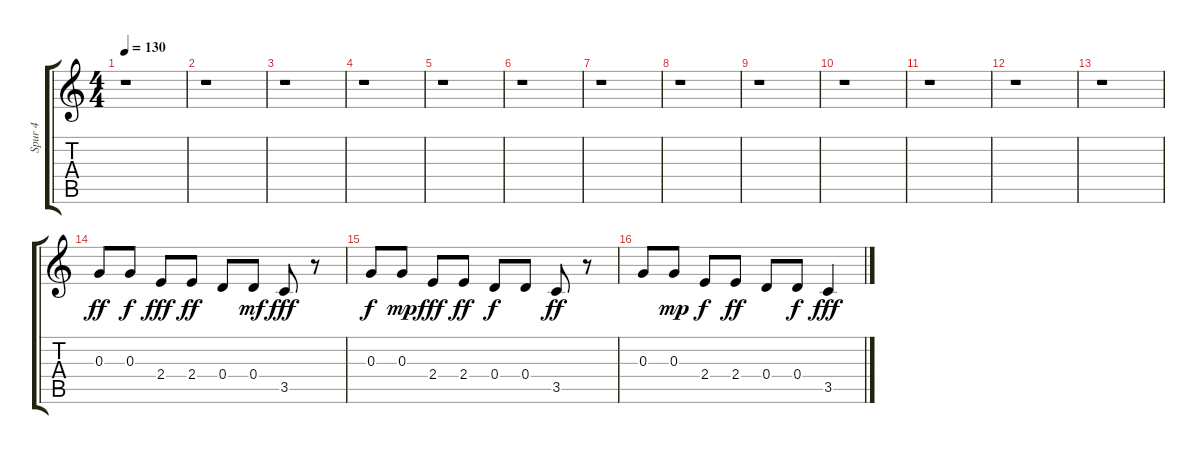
\track ("Spur 4" "Spur 4") {instrument distortionguitar}
\staff {score tabs}
\tuning (E4 B3 G3 D3 A2 E2) {hide}
\ts (4 4)
\tempo 130
\clef g2
\ks c
r.1{dy ff} |
r.1 |
r.1 |
r.1 |
r.1 |
r.1 |
r.1 |
r.1 |
r.1 |
r.1 |
r.1 |
r.1 |
r.1 |
0.3.8 0.3.8{dy f} 2.4.8{dy fff} 2.4.8{dy ff} 0.4.8 0.4.8{dy mf} 3.5.8{dy fff} r.8 |
0.3.8{dy f} 0.3.8{dy mp} 2.4.8{dy fff} 2.4.8{dy ff} 0.4.8{dy f} 0.4.8 3.5.8{dy ff} r.8 |
0.3.8 0.3.8{dy mp} 2.4.8{dy f} 2.4.8{dy ff} 0.4.8 0.4.8{dy f} 3.5.4{dy fff}
